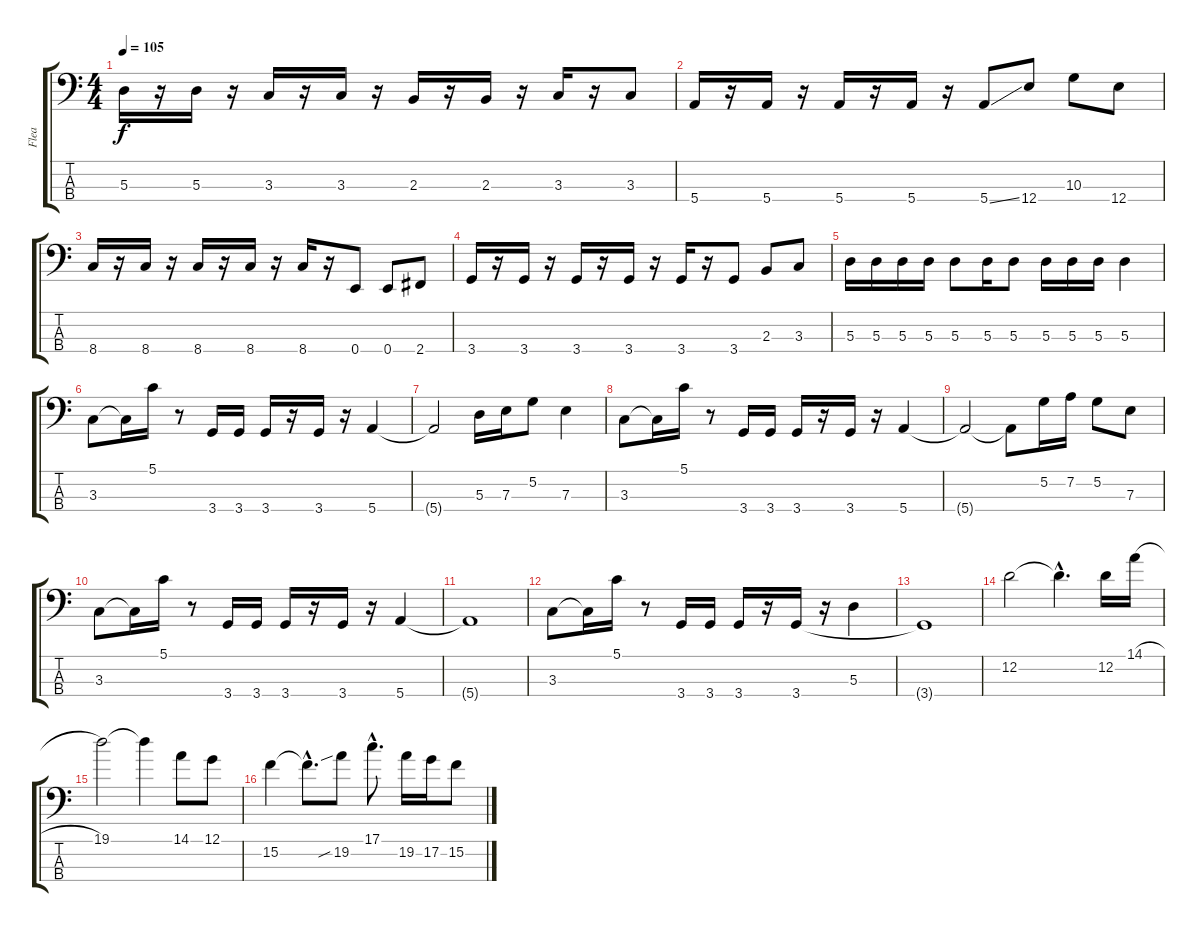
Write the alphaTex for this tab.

\track ("Flea" "Flea") {instrument electricbassfinger}
\staff {score tabs}
\tuning (G2 D2 A1 E1) {hide}
\ts (4 4)
\tempo 105
\clef f4
\ks c
5.3.16{dy f} r.16 5.3.16 r.16 3.3.16 r.16 3.3.16 r.16 2.3.16 r.16 2.3.16 r.16 3.3.16 r.16 3.3.8 |
5.4.16 r.16 5.4.16 r.16 5.4.16 r.16 5.4.16 r.16 5.4{ss}.8 12.4.8 10.3.8 12.4.8 |
8.4.16 r.16 8.4.16 r.16 8.4.16 r.16 8.4.16 r.16 8.4.16 r.16 0.4.8 0.4.8 2.4.8 |
3.4.16 r.16 3.4.16 r.16 3.4.16 r.16 3.4.16 r.16 3.4.16 r.16 3.4.8 2.3.8 3.3.8 |
5.3.16 5.3.16 5.3.16 5.3.16 5.3.8 5.3.16 5.3.8 5.3.16 5.3.16 5.3.16 5.3.4 |
3.3.8 3.3{t}.16 5.1.16 r.8 3.4.16 3.4.16 3.4.16 r.16 3.4.16 r.16 5.4.4 |
5.4{t}.2 5.3.16 7.3.16 5.2.8 7.3.4 |
3.3.8 3.3{t}.16 5.1.16 r.8 3.4.16 3.4.16 3.4.16 r.16 3.4.16 r.16 5.4.4 |
5.4{t}.2 5.4{t}.8 5.2.16 7.2.16 5.2.8 7.3.8 |
3.3.8 3.3{t}.16 5.1.16 r.8 3.4.16 3.4.16 3.4.16 r.16 3.4.16 r.16 5.4.4 |
5.4{t}.1 |
3.3.8 3.3{t}.16 5.1.16 r.8 3.4.16 3.4.16 3.4.16 r.16 3.4.16 r.16 5.3.4 |
3.4{t}.1 |
12.2.2 12.2{hac t}.4{d} 12.2.16 14.1{h}.16 |
19.1.2 19.1{t}.4 14.1.8 12.1.8 |
15.2.4 15.2{hac t}.8{d} 19.2{sib}.8 17.1{hac}.8{d} 19.2.16 17.2.16 15.2.8
